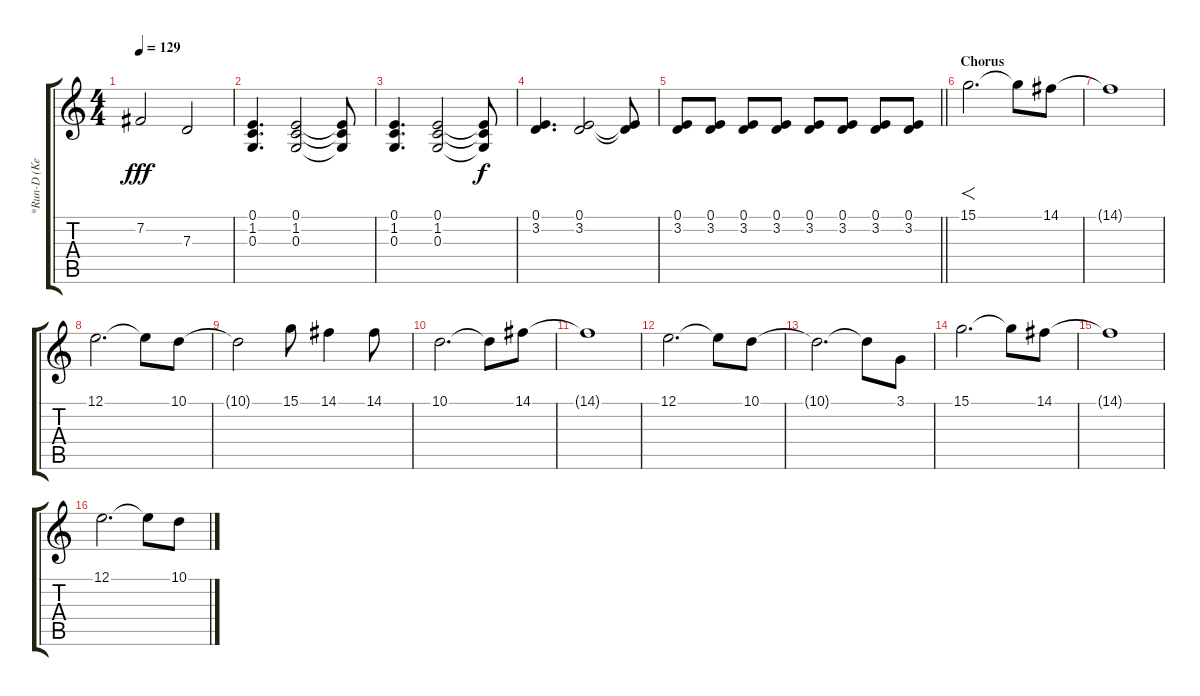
\track ("*Run-D (Keyboard 1)" "*Run-D (Ke") {instrument tremolostrings}
\staff {score tabs}
\tuning (E4 B3 G3 D3 A2 E2) {hide}
\ts (4 4)
\tempo 129
\clef g2
\ks c
7.2.2{dy fff} 7.3.2 |
(0.1 1.2 0.3).4{d volume 9} (0.1 1.2 0.3).2 (0.1{t} 1.2{t} 0.3{t}).8 |
(0.1 1.2 0.3).4{d} (0.1 1.2 0.3).2 (0.1{t} 1.2{t} 0.3{t}).8{dy f} |
(0.1 3.2).4{d} (0.1 3.2).2 (0.1{t} 3.2{t}).8 |
\barLineRight lightlight
(0.1 3.2).8 (0.1 3.2).8 (0.1 3.2).8 (0.1 3.2).8 (0.1 3.2).8 (0.1 3.2).8 (0.1 3.2).8 (0.1 3.2).8 |
\section ("" "Chorus")
15.1.2{f d volume 10 instrument tremolostrings} 15.1{t}.8 14.1.8 |
14.1{t}.1 |
12.1.2{d} 12.1{t}.8 10.1.8 |
10.1{t}.2 15.1.8 14.1.4 14.1.8 |
10.1.2{d} 10.1{t}.8 14.1.8 |
14.1{t}.1 |
12.1.2{d} 12.1{t}.8 10.1.8 |
10.1{t}.2{d} 10.1{t}.8 3.1.8 |
15.1.2{d} 15.1{t}.8 14.1.8 |
14.1{t}.1 |
12.1.2{d} 12.1{t}.8 10.1.8
